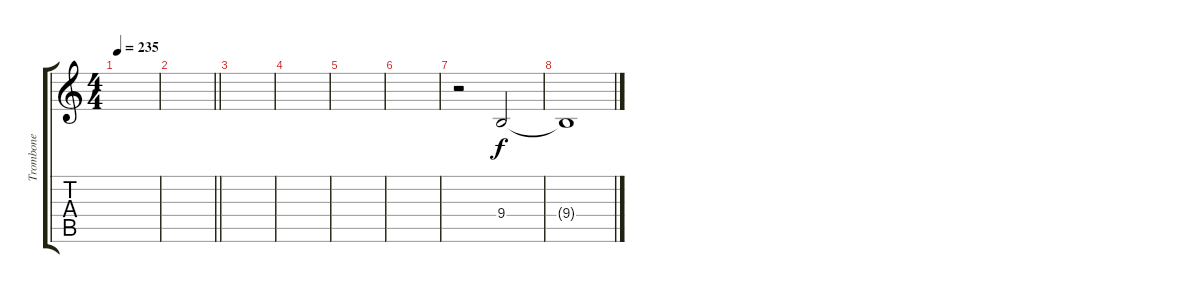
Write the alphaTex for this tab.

\track ("Trombone" "Trombone") {instrument trombone}
\staff {score tabs}
\tuning (E4 B3 G3 D3 A2 E2) {hide}
\ts (4 4)
\tempo 235
\clef g2
\ks c
|
\barLineRight lightlight
|
\section ("" "")
|
|
|
|
r.2{volume 0} 9.4.2{volume 16} |
9.4{t}.1
